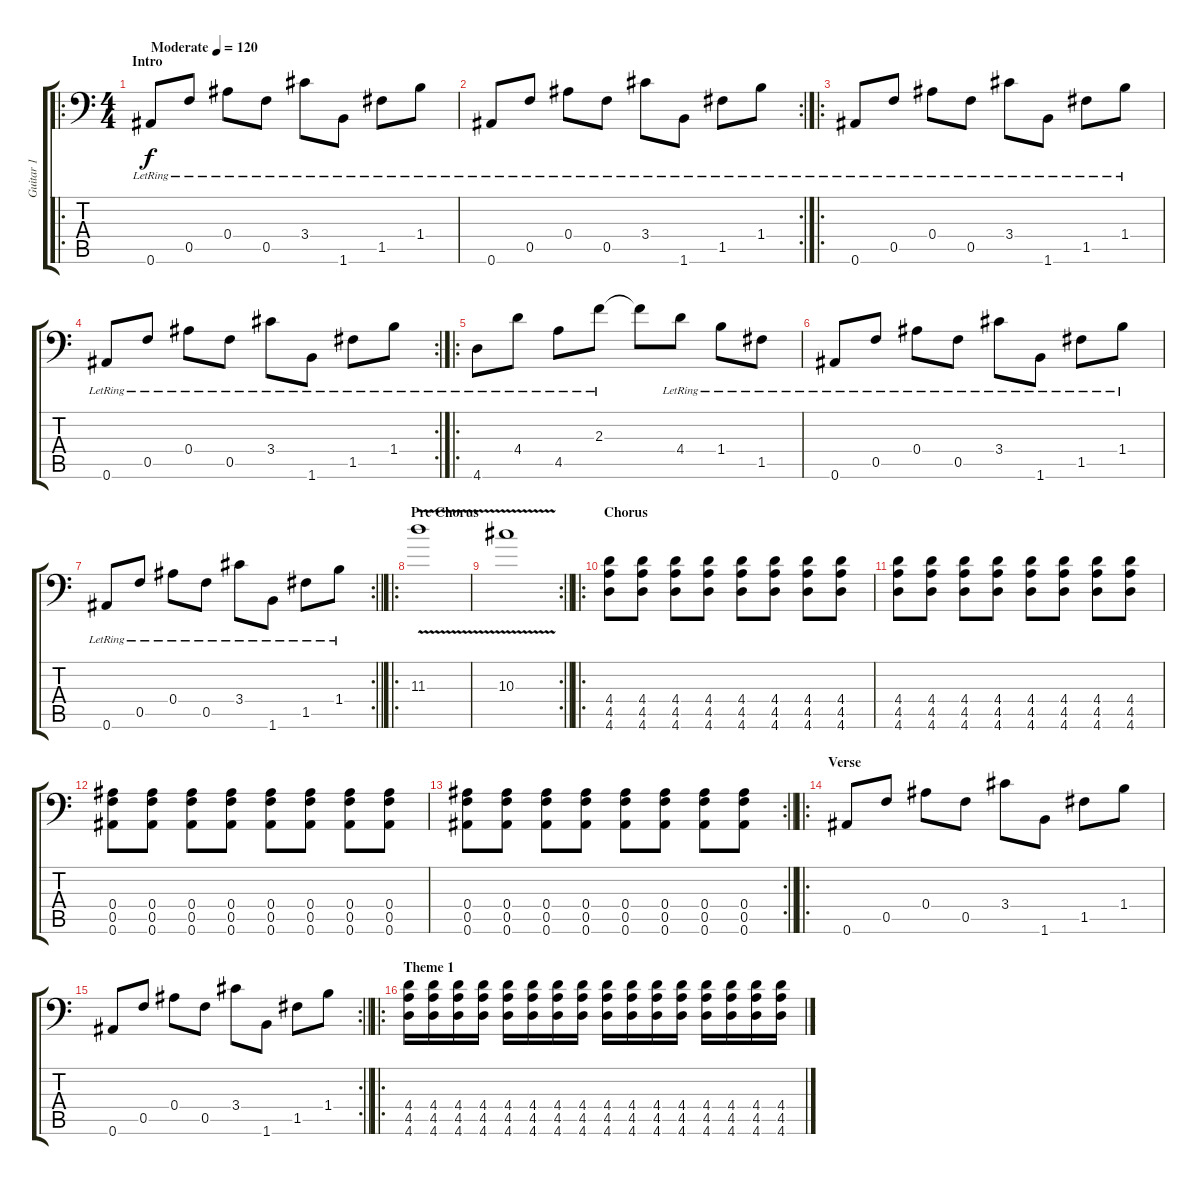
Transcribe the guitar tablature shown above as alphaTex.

\track ("Guitar 1" "Guitar 1") {instrument distortionguitar}
\staff {score tabs}
\tuning (C4 G3 Eb3 Bb2 F2 Bb1) {hide}
\ro
\ts (4 4)
\section ("" "Intro")
\tempo (120 "Moderate")
\clef f4
\ks c
0.6{lr}.8{dy f instrument acousticguitarsteel} 0.5{lr}.8 0.4{lr}.8 0.5{lr}.8 3.4{lr}.8 1.6{lr}.8 1.5{lr}.8 1.4{lr}.8 |
\rc 2
0.6{lr}.8{instrument acousticguitarsteel} 0.5{lr}.8 0.4{lr}.8 0.5{lr}.8 3.4{lr}.8 1.6{lr}.8 1.5{lr}.8 1.4{lr}.8 |
\ro
0.6{lr}.8{instrument acousticguitarsteel} 0.5{lr}.8 0.4{lr}.8 0.5{lr}.8 3.4{lr}.8 1.6{lr}.8 1.5{lr}.8 1.4{lr}.8 |
\rc 2
0.6{lr}.8{instrument acousticguitarsteel} 0.5{lr}.8 0.4{lr}.8 0.5{lr}.8 3.4{lr}.8 1.6{lr}.8 1.5{lr}.8 1.4{lr}.8 |
\ro
4.6{lr}.8 4.4{lr}.8 4.5{lr}.8 2.3{lr}.8 2.3{t}.8 4.4{lr}.8 1.4{lr}.8 1.5{lr}.8 |
0.6{lr}.8{instrument acousticguitarsteel} 0.5{lr}.8 0.4{lr}.8 0.5{lr}.8 3.4{lr}.8 1.6{lr}.8 1.5{lr}.8 1.4{lr}.8 |
\rc 2
\barLineRight lightlight
0.6{lr}.8{instrument acousticguitarsteel} 0.5{lr}.8 0.4{lr}.8 0.5{lr}.8 3.4{lr}.8 1.6{lr}.8 1.5{lr}.8 1.4{lr}.8 |
\ro
\section ("" "Pre Chorus")
11.3{v}.1{instrument distortionguitar} |
\rc 2
\barLineRight lightlight
10.3{v}.1 |
\ro
\section ("" "Chorus")
(4.4 4.5 4.6).8 (4.4 4.5 4.6).8 (4.4 4.5 4.6).8 (4.4 4.5 4.6).8 (4.4 4.5 4.6).8 (4.4 4.5 4.6).8 (4.4 4.5 4.6).8 (4.4 4.5 4.6).8 |
(4.4 4.5 4.6).8 (4.4 4.5 4.6).8 (4.4 4.5 4.6).8 (4.4 4.5 4.6).8 (4.4 4.5 4.6).8 (4.4 4.5 4.6).8 (4.4 4.5 4.6).8 (4.4 4.5 4.6).8 |
(0.4 0.5 0.6).8 (0.4 0.5 0.6).8 (0.4 0.5 0.6).8 (0.4 0.5 0.6).8 (0.4 0.5 0.6).8 (0.4 0.5 0.6).8 (0.4 0.5 0.6).8 (0.4 0.5 0.6).8 |
\rc 2
\barLineRight lightlight
(0.4 0.5 0.6).8 (0.4 0.5 0.6).8 (0.4 0.5 0.6).8 (0.4 0.5 0.6).8 (0.4 0.5 0.6).8 (0.4 0.5 0.6).8 (0.4 0.5 0.6).8 (0.4 0.5 0.6).8 |
\ro
\section ("" "Verse")
0.6.8 0.5.8 0.4.8 0.5.8 3.4.8 1.6.8 1.5.8 1.4.8 |
\rc 2
\barLineRight lightlight
0.6.8 0.5.8 0.4.8 0.5.8 3.4.8 1.6.8 1.5.8 1.4.8 |
\ro
\section ("" "Theme 1")
(4.4 4.5 4.6).16 (4.4 4.5 4.6).16 (4.4 4.5 4.6).16 (4.4 4.5 4.6).16 (4.4 4.5 4.6).16 (4.4 4.5 4.6).16 (4.4 4.5 4.6).16 (4.4 4.5 4.6).16 (4.4 4.5 4.6).16 (4.4 4.5 4.6).16 (4.4 4.5 4.6).16 (4.4 4.5 4.6).16 (4.4 4.5 4.6).16 (4.4 4.5 4.6).16 (4.4 4.5 4.6).16 (4.4 4.5 4.6).16
